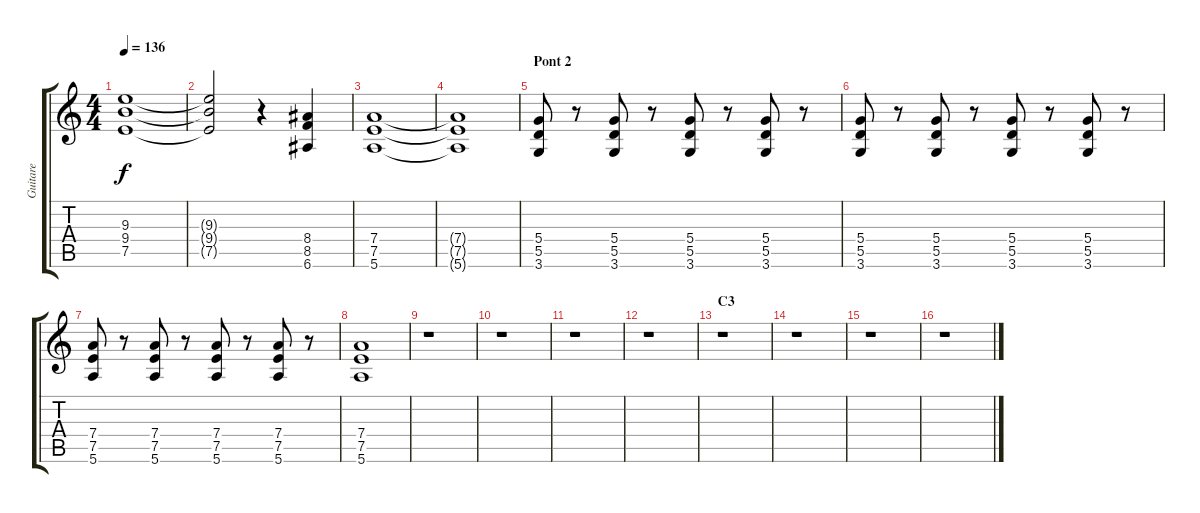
\track ("Guitare" "Guitare") {instrument overdrivenguitar}
\staff {score tabs}
\tuning (E4 B3 G3 D3 A2 E2) {hide}
\ts (4 4)
\tempo 136
\clef g2
\ks c
(9.3 9.4 7.5).1{dy f} |
(9.3{t} 9.4{t} 7.5{t}).2 r.4 (8.4 8.5 6.6).4 |
(7.4 7.5 5.6).1 |
(7.4{t} 7.5{t} 5.6{t}).1 |
\section ("" "Pont 2")
(5.4 5.5 3.6).8 r.8 (5.4 5.5 3.6).8 r.8 (5.4 5.5 3.6).8 r.8 (5.4 5.5 3.6).8 r.8 |
(5.4 5.5 3.6).8 r.8 (5.4 5.5 3.6).8 r.8 (5.4 5.5 3.6).8 r.8 (5.4 5.5 3.6).8 r.8 |
(7.4 7.5 5.6).8 r.8 (7.4 7.5 5.6).8 r.8 (7.4 7.5 5.6).8 r.8 (7.4 7.5 5.6).8 r.8 |
(7.4 7.5 5.6).1 |
r.1 |
r.1 |
r.1 |
r.1 |
\section ("" "C3")
r.1 |
r.1 |
r.1 |
r.1
